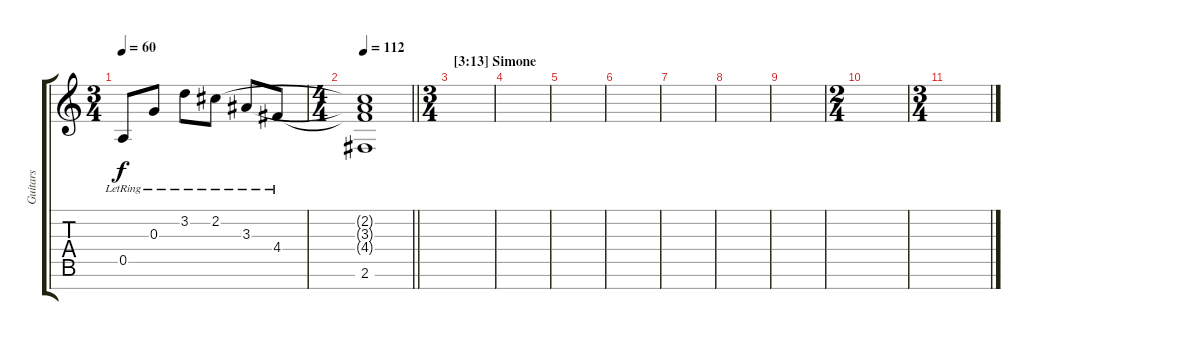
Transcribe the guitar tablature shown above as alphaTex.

\track ("Guitars" "Guitars") {instrument acousticguitarsteel}
\staff {score tabs}
\tuning (E4 B3 G3 D3 A2 E2 B1) {hide}
\ts (3 4)
\tempo 60
\clef g2
\ks c
0.5{lr}.8{dy f} 0.3{lr}.8 3.2{lr}.8 2.2{lr}.8 3.3{lr}.8 4.4{lr}.8 |
\ts (4 4)
\tempo 112
\barLineRight lightlight
(2.2{t} 3.3{t} 4.4{t} 2.6).1 |
\ts (3 4)
\section ("" "[3:13] Simone")
|
|
|
|
|
|
|
\ts (2 4)
|
\ts (3 4)
